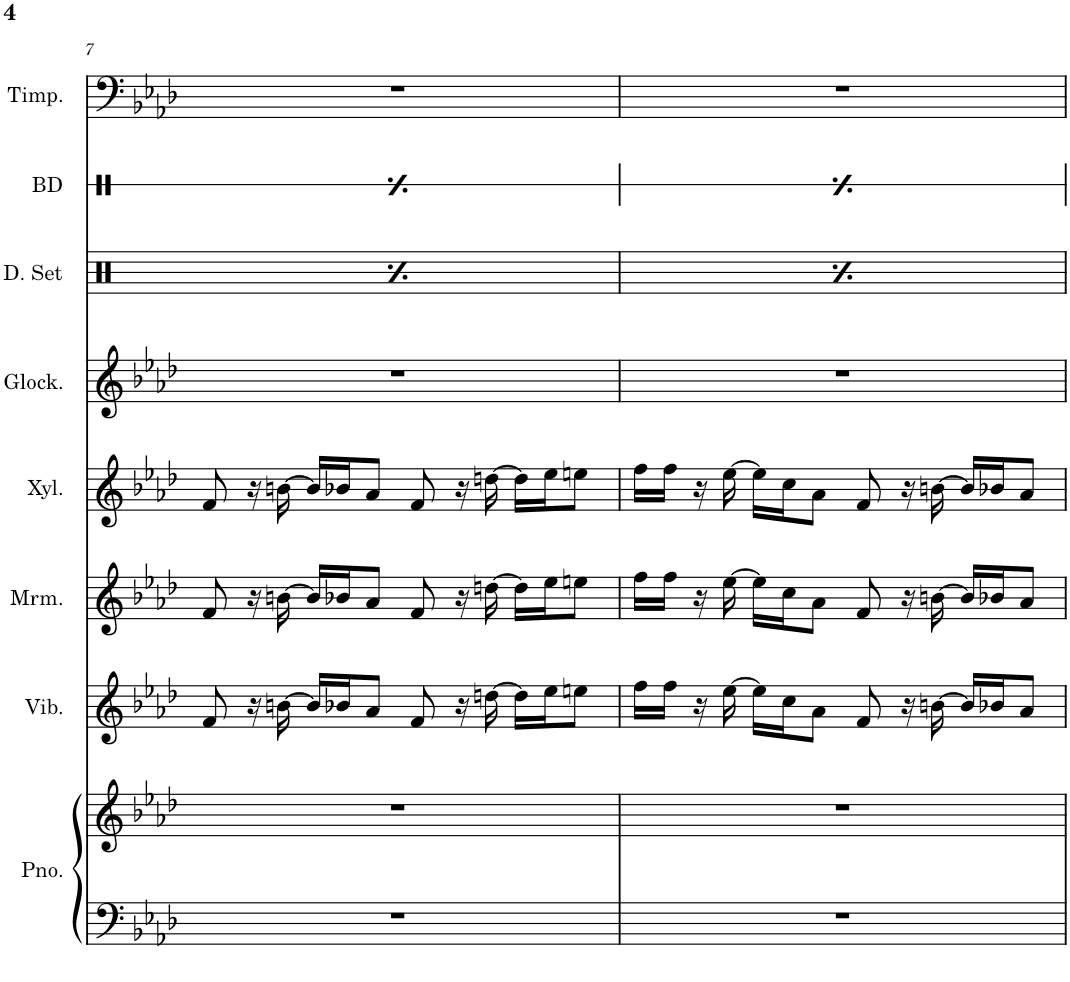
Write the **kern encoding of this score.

**kern	**kern	**kern	**kern	**kern	**kern	**kern	**dynam	**kern	**dynam	**kern
*part8	*part8	*part7	*part6	*part5	*part4	*part3	*part3	*part2	*part2	*part1
*staff9	*staff8	*staff7	*staff6	*staff5	*staff4	*staff3	*staff3	*staff2	*staff2	*staff1
*I"Piano	*	*I"Vibraphone	*I"Marimba	*I"Xylophone	*I"Glockenspiel	*I"Drumset	*	*I"Bass Drum	*	*I"Timpani
*I'Pno.	*	*I'Vib.	*I'Mrm.	*I'Xyl.	*I'Glock.	*I'D. Set	*	*I'BD	*	*I'Timp.
!!LO:PB:g=z
*clefF4	*clefG2	*clefG2	*clefG2	*clefG2	*clefG2	*clefX	*	*clefX	*	*clefF4
*	*	*	*	*Trd-7c-12	*Trd-14c-24	*	*	*	*	*
*k[b-e-a-d-]	*k[b-e-a-d-]	*k[b-e-a-d-]	*k[b-e-a-d-]	*k[b-e-a-d-]	*k[b-e-a-d-]	*k[]	*	*k[]	*	*k[b-e-a-d-]
*M4/4	*M4/4	*M4/4	*M4/4	*M4/4	*M4/4	*M4/4	*	*M4/4	*	*M4/4
=7	=7	=7	=7	=7	=7	=7	=7	=7	=7	=7
!	!	!	!	!	!	!	!	!	!LO:DY:b	!
1r	1r	8f/	8f/	8f/	1r	8r	.	8Re/L	f	1r
.	.	.	.	.	.	8qRa/	.	.	.	.
!	!	!	!	!	!	!	!LO:DY:b	!	!	!
.	.	16r	16r	16r	.	8Ra/L	f	8Re/	.	.
.	.	[16bn\	[16bn\	[16bn\	.	.	.	.	.	.
.	.	.	.	.	.	8qRa/	.	.	.	.
.	.	16b/LL]	16b/LL]	16b/LL]	.	8Ra/J	.	8Re/	.	.
.	.	16b-X/J	16b-X/J	16b-X/J	.	.	.	.	.	.
.	.	8a-/J	8a-/J	8a-/J	.	8r	.	8Re/J	.	.
.	.	8f/	8f/	8f/	.	16Ra/	.	16Re\	.	.
.	.	.	.	.	.	16r	.	16r	.	.
.	.	16r	16r	16r	.	16r	.	16r	.	.
.	.	[16ddn\	[16ddn\	[16ddn\	.	16Ra/	.	16Re\	.	.
.	.	16dd\LL]	16dd\LL]	16dd\LL]	.	8r	.	8r	.	.
.	.	16ee-\J	16ee-\J	16ee-\J	.	.	.	.	.	.
.	.	8een\J	8een\J	8een\J	.	8Ra/	.	8Re\	.	.
=8	=8	=8	=8	=8	=8	=8	=8	=8	=8	=8
!	!	!	!	!	!	!	!	!	!LO:DY:b	!
1r	1r	16ff\LL	16ff\LL	16ff\LL	1r	8r	.	8Re/L	f	1r
.	.	16ff\JJ	16ff\JJ	16ff\JJ	.	.	.	.	.	.
.	.	.	.	.	.	8qRa/	.	.	.	.
!	!	!	!	!	!	!	!LO:DY:b	!	!	!
.	.	16r	16r	16r	.	8Ra/L	f	8Re/	.	.
.	.	[16ee-\	[16ee-\	[16ee-\	.	.	.	.	.	.
.	.	.	.	.	.	8qRa/	.	.	.	.
.	.	16ee-\LL]	16ee-\LL]	16ee-\LL]	.	8Ra/J	.	8Re/	.	.
.	.	16cc\J	16cc\J	16cc\J	.	.	.	.	.	.
.	.	8a-\J	8a-\J	8a-\J	.	8r	.	8Re/J	.	.
.	.	8f/	8f/	8f/	.	16Ra/	.	16Re\	.	.
.	.	.	.	.	.	16r	.	16r	.	.
.	.	16r	16r	16r	.	16r	.	16r	.	.
.	.	[16bn\	[16bn\	[16bn\	.	16Ra/	.	16Re\	.	.
.	.	16b/LL]	16b/LL]	16b/LL]	.	8r	.	8r	.	.
.	.	16b-X/J	16b-X/J	16b-X/J	.	.	.	.	.	.
.	.	8a-/J	8a-/J	8a-/J	.	8Ra/	.	8Re\	.	.
=	=	=	=	=	=	=	=	=	=	=
*-	*-	*-	*-	*-	*-	*-	*-	*-	*-	*-
